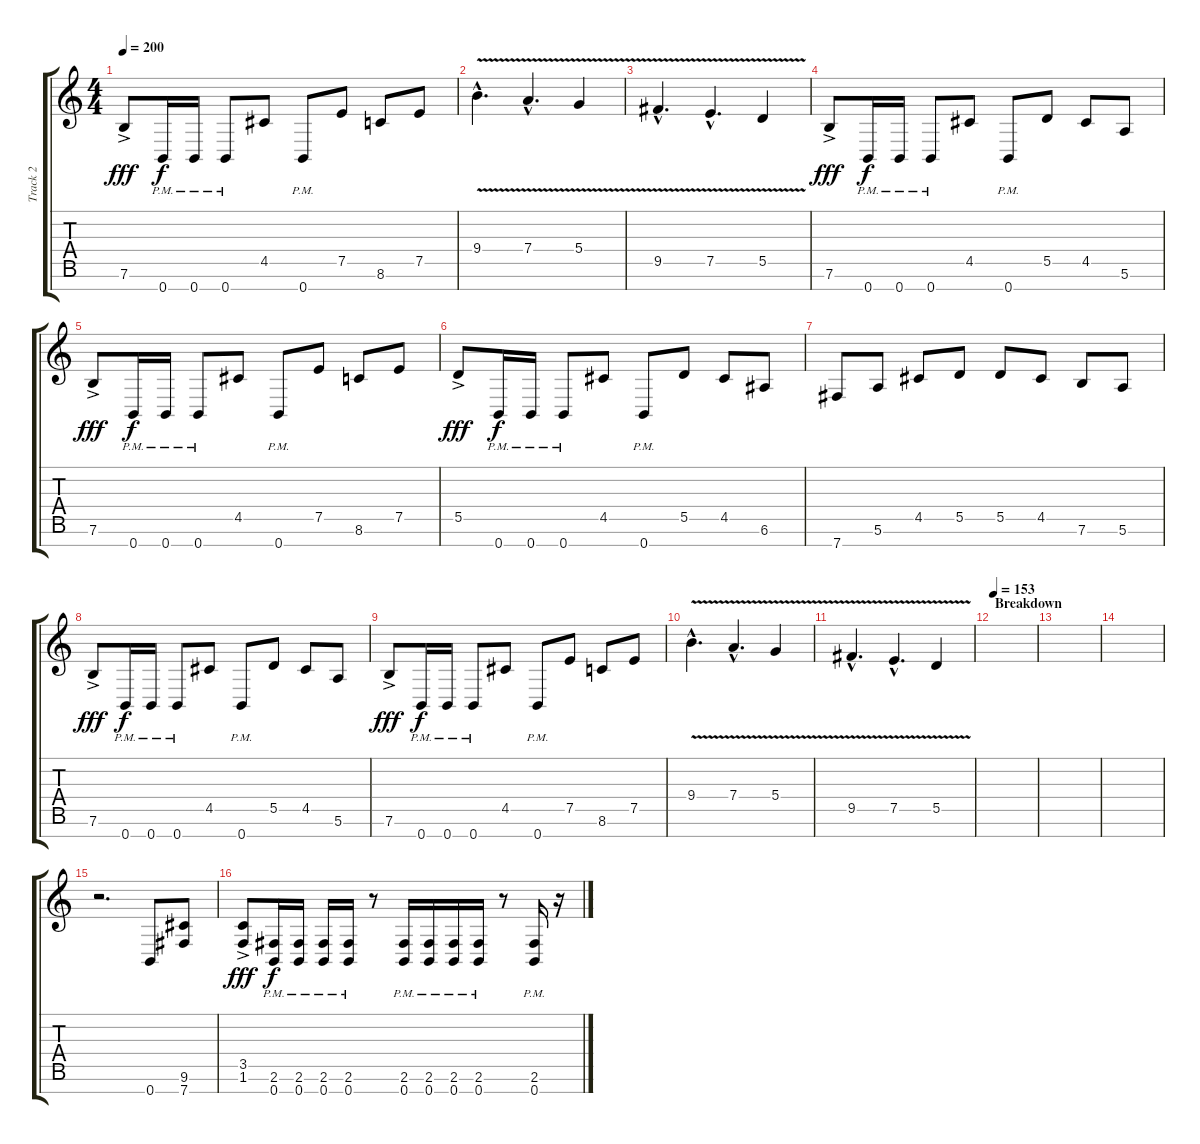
\track ("Track 2" "Track 2") {instrument overdrivenguitar}
\staff {score tabs}
\tuning (E4 B3 G3 D3 A2 E2 B1) {hide}
\ts (4 4)
\tempo 200
\clef g2
\ks c
7.6{ac}.8{dy fff} 0.7{pm}.16{dy f} 0.7{pm}.16 0.7{pm}.8 4.5.8 0.7{pm}.8 7.5.8 8.6.8 7.5.8 |
9.4{v hac}.4{d} 7.4{v hac}.4{d} 5.4{v}.4 |
9.5{v hac}.4{d} 7.5{v hac}.4{d} 5.5{v}.4 |
7.6{ac}.8{dy fff} 0.7{pm}.16{dy f} 0.7{pm}.16 0.7{pm}.8 4.5.8 0.7{pm}.8 5.5.8 4.5.8 5.6.8 |
7.6{ac}.8{dy fff} 0.7{pm}.16{dy f} 0.7{pm}.16 0.7{pm}.8 4.5.8 0.7{pm}.8 7.5.8 8.6.8 7.5.8 |
5.5{ac}.8{dy fff} 0.7{pm}.16{dy f} 0.7{pm}.16 0.7{pm}.8 4.5.8 0.7{pm}.8 5.5.8 4.5.8 6.6.8 |
7.7.8 5.6.8 4.5.8 5.5.8 5.5.8 4.5.8 7.6.8 5.6.8 |
7.6{ac}.8{dy fff} 0.7{pm}.16{dy f} 0.7{pm}.16 0.7{pm}.8 4.5.8 0.7{pm}.8 5.5.8 4.5.8 5.6.8 |
7.6{ac}.8{dy fff} 0.7{pm}.16{dy f} 0.7{pm}.16 0.7{pm}.8 4.5.8 0.7{pm}.8 7.5.8 8.6.8 7.5.8 |
9.4{v hac}.4{d} 7.4{v hac}.4{d} 5.4{v}.4 |
9.5{v hac}.4{d} 7.5{v hac}.4{d} 5.5{v}.4 |
\section ("" "Breakdown")
\tempo 153
|
|
|
r.2{d} 0.7.8 (9.6 7.7).8 |
(3.5{ac} 1.6{ac}).8{dy fff} (2.6{pm} 0.7{pm}).16{dy f} (2.6{pm} 0.7{pm}).16 (2.6{pm} 0.7{pm}).16 (2.6{pm} 0.7{pm}).16 r.8 (2.6{pm} 0.7{pm}).16 (2.6{pm} 0.7{pm}).16 (2.6{pm} 0.7{pm}).16 (2.6{pm} 0.7{pm}).16 r.8 (2.6{pm} 0.7{pm}).16 r.16
